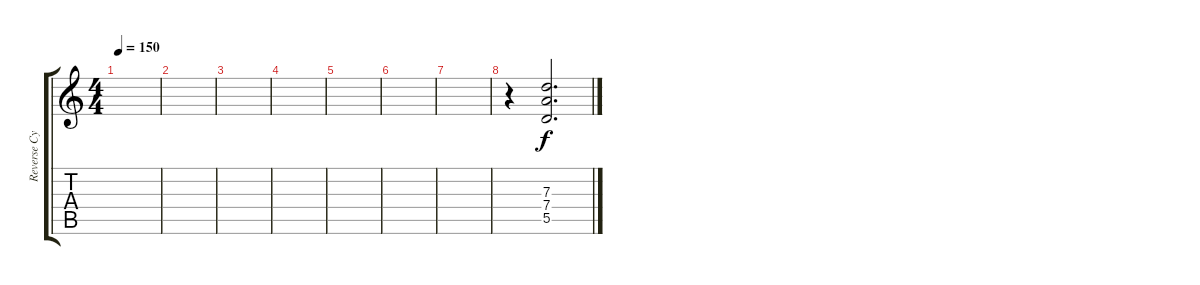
\track ("Reverse Cymbal" "Reverse Cy") {instrument acousticguitarsteel}
\staff {score tabs}
\tuning (E4 B3 G3 D3 A2 E2) {hide}
\ts (4 4)
\tempo 150
\clef g2
\ks c
|
|
|
|
|
|
|
r.4 (7.3 7.4 5.5).2{d instrument reversecymbal}
